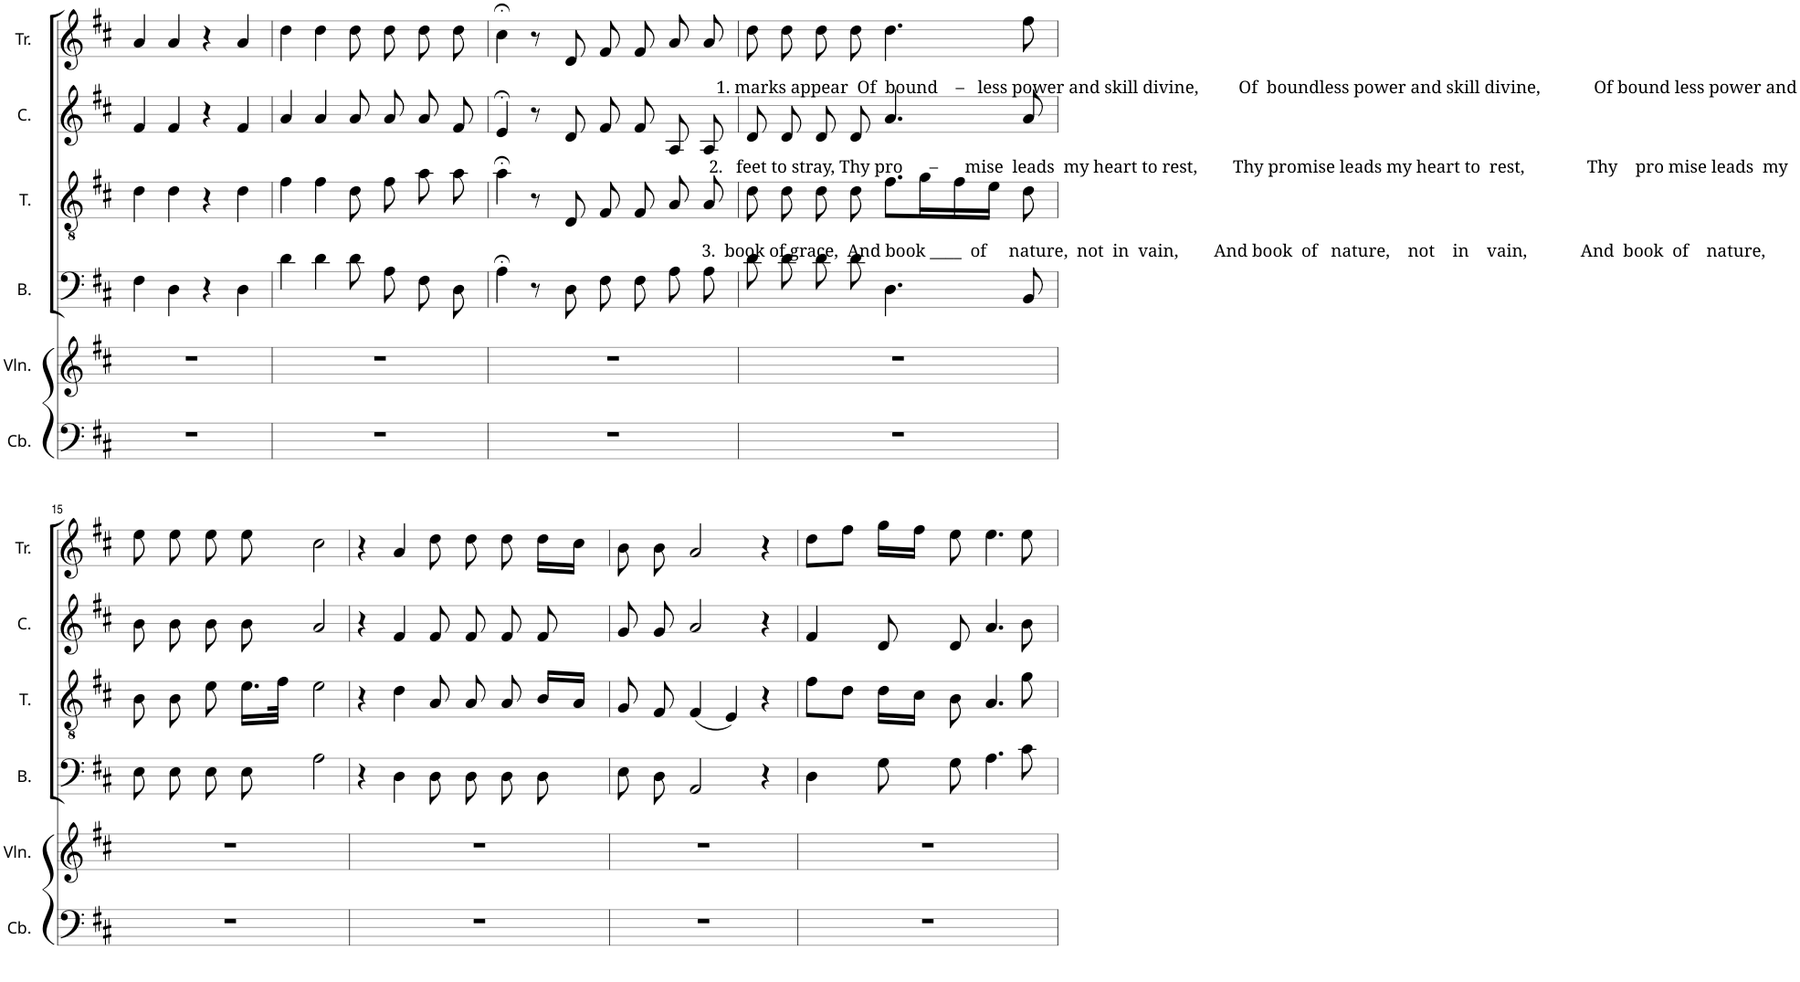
**kern	**kern	**kern	**kern	**kern	**kern
*part6	*part5	*part4	*part3	*part2	*part1
*staff6	*staff5	*staff4	*staff3	*staff2	*staff1
*I"Cb.	*I"Vln.	*I"B.	*I"T.	*I"C.	*I"Tr.
*I'Cb.	*I'Vln.	*I'B.	*I'T.	*I'C.	*I'Tr.
!!LO:PB:g=z
*clefF4	*clefG2	*clefF4	*clefGv2	*clefG2	*clefG2
*Trd7c12	*	*	*	*	*
*k[f#c#]	*k[f#c#]	*k[f#c#]	*k[f#c#]	*k[f#c#]	*k[f#c#]
*M4/4	*M4/4	*M4/4	*M4/4	*M4/4	*M4/4
*met(c)	*met(c)	*met(c)	*met(c)	*met(c)	*met(c)
=11	=11	=11	=11	=11	=11
1r	1r	4F#\	4d\	4f#/	4a/
.	.	4D\	4d\	4f#/	4a/
.	.	4r	4r	4r	4r
.	.	4D\	4d\	4f#/	4a/
=12	=12	=12	=12	=12	=12
1r	1r	4d\	4f#\	4a/	4dd\
.	.	4d\	4f#\	4a/	4dd\
.	.	8d\L	8d\	8a/L	8dd\
.	.	8A\J	8f#\	8a/J	8dd\
.	.	8F#\L	8a\	8a/L	8dd\
.	.	8D\J	8a\	8f#/J	8dd\
=13	=13	=13	=13	=13	=13
1r	1r	4A;<\	4a;<\	4e;</	4cc#;<\
.	.	8r	8r	8r	8r
.	.	8D\	8D/	8d/	8d/
.	.	8F#\L	8F#/	8f#/L	8f#/
.	.	8F#\J	8F#/	8f#/J	8f#/
.	.	8A\L	8A/	8A/L	8a/
.	.	8A\J	8A/	8A/J	8a/
=14	=14	=14	=14	=14	=14
!	!	!	!	!	!LO:TX:b:t=1. marks appear  Of  bound    –   less power and skill divine,         Of  boundless power and skill divine,            Of bound less power and
!	!	!	!	!LO:TX:b:t=2.   feet to stray, Thy pro      –      mise  leads  my heart to rest,        Thy promise leads my heart to  rest,              Thy    pro mise leads  my	!
!	!	!	!LO:TX:b:t=3.  book of grace,  And book ____  of     nature,  not  in  vain,        And book  of   nature,    not    in    vain,            And  book  of    nature,	!	!
1r	1r	8d\L	8d\	8d/L	8dd\
.	.	8d\J	8d\	8d/J	8dd\
.	.	8d\L	8d\	8d/L	8dd\
.	.	8d\J	8d\	8d/J	8dd\
.	.	4.D\	8.f#\L	4.a/	4.dd\
.	.	.	16g\L	.	.
.	.	.	16f#\	.	.
.	.	.	16e\JJ	.	.
.	.	8BB/	8d\	8a/	8ff#\
!!LO:LB:g=z
=15	=15	=15	=15	=15	=15
1r	1r	8E\L	8B\	8b\L	8ee\
.	.	8E\J	8B\	8b\J	8ee\
.	.	8E\L	8e\	8b\L	8ee\
.	.	8E\J	16.e\LL	8b\J	8ee\
.	.	.	32f#\JJk	.	.
.	.	2A\	2e\	2a/	2cc#\
=16	=16	=16	=16	=16	=16
1r	1r	4r	4r	4r	4r
.	.	4D\	4d\	4f#/	4a/
.	.	8D\L	8A/	8f#/L	8dd\
.	.	8D\J	8A/	8f#/J	8dd\
.	.	8D\L	8A/	8f#/L	8dd\
.	.	8D\J	16B/LL	8f#/J	16dd\LL
.	.	.	16A/JJ	.	16cc#\JJ
=17	=17	=17	=17	=17	=17
1r	1r	8E\L	8G/	8g/L	8b\
.	.	8D\J	8F#/	8g/J	8b\
.	.	2AA/	(4F#/	2a/	2a/
.	.	.	4E/)	.	.
.	.	4r	4r	4r	4r
=18	=18	=18	=18	=18	=18
1r	1r	4D\	8f#\L	4f#/	8dd\L
.	.	.	8d\J	.	8ff#\J
.	.	8G\L	16d\LL	8d/L	16gg\LL
.	.	.	16c#\JJ	.	16ff#\JJ
.	.	8G\J	8B\	8d/J	8ee\
.	.	4.A\	4.A/	4.a/	4.ee\
.	.	8c#\	8g\	8b\	8ee\
=	=	=	=	=	=
*-	*-	*-	*-	*-	*-
